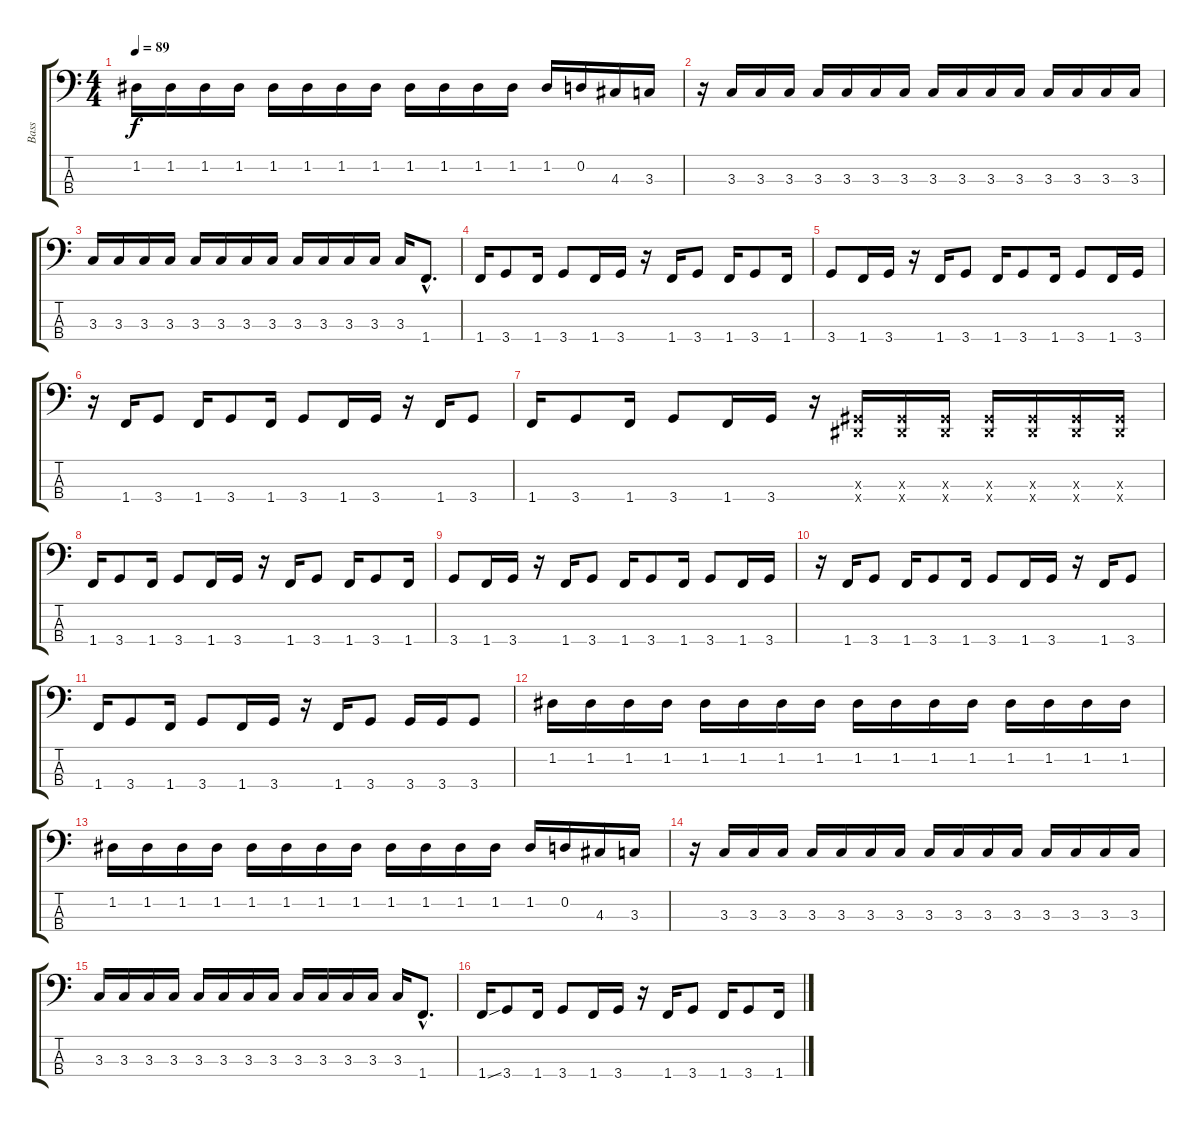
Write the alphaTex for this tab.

\track ("Bass" "Bass") {instrument electricbasspick}
\staff {score tabs}
\tuning (G2 D2 A1 E1) {hide}
\ts (4 4)
\tempo 89
\clef f4
\ks c
1.2.16{dy f} 1.2.16 1.2.16 1.2.16 1.2.16 1.2.16 1.2.16 1.2.16 1.2.16 1.2.16 1.2.16 1.2.16 1.2.16 0.2.16 4.3.16 3.3.16 |
r.16 3.3.16 3.3.16 3.3.16 3.3.16 3.3.16 3.3.16 3.3.16 3.3.16 3.3.16 3.3.16 3.3.16 3.3.16 3.3.16 3.3.16 3.3.16 |
3.3.16 3.3.16 3.3.16 3.3.16 3.3.16 3.3.16 3.3.16 3.3.16 3.3.16 3.3.16 3.3.16 3.3.16 3.3.16 1.4{hac}.8{d} |
1.4.16 3.4.8 1.4.16 3.4.8 1.4.16 3.4.16 r.16 1.4.16 3.4.8 1.4.16 3.4.8 1.4.16 |
3.4.8 1.4.16 3.4.16 r.16 1.4.16 3.4.8 1.4.16 3.4.8 1.4.16 3.4.8 1.4.16 3.4.16 |
r.16 1.4.16 3.4.8 1.4.16 3.4.8 1.4.16 3.4.8 1.4.16 3.4.16 r.16 1.4.16 3.4.8 |
1.4.16 3.4.8 1.4.16 3.4.8 1.4.16 3.4.16 r.16 (-1.3{x} -1.4{x}).16 (-1.3{x} -1.4{x}).16 (-1.3{x} -1.4{x}).16 (-1.3{x} -1.4{x}).16 (-1.3{x} -1.4{x}).16 (-1.3{x} -1.4{x}).16 (-1.3{x} -1.4{x}).16 |
1.4.16 3.4.8 1.4.16 3.4.8 1.4.16 3.4.16 r.16 1.4.16 3.4.8 1.4.16 3.4.8 1.4.16 |
3.4.8 1.4.16 3.4.16 r.16 1.4.16 3.4.8 1.4.16 3.4.8 1.4.16 3.4.8 1.4.16 3.4.16 |
r.16 1.4.16 3.4.8 1.4.16 3.4.8 1.4.16 3.4.8 1.4.16 3.4.16 r.16 1.4.16 3.4.8 |
1.4.16 3.4.8 1.4.16 3.4.8 1.4.16 3.4.16 r.16 1.4.16 3.4.8 3.4.16 3.4.16 3.4.8 |
1.2.16 1.2.16 1.2.16 1.2.16 1.2.16 1.2.16 1.2.16 1.2.16 1.2.16 1.2.16 1.2.16 1.2.16 1.2.16 1.2.16 1.2.16 1.2.16 |
1.2.16 1.2.16 1.2.16 1.2.16 1.2.16 1.2.16 1.2.16 1.2.16 1.2.16 1.2.16 1.2.16 1.2.16 1.2.16 0.2.16 4.3.16 3.3.16 |
r.16 3.3.16 3.3.16 3.3.16 3.3.16 3.3.16 3.3.16 3.3.16 3.3.16 3.3.16 3.3.16 3.3.16 3.3.16 3.3.16 3.3.16 3.3.16 |
3.3.16 3.3.16 3.3.16 3.3.16 3.3.16 3.3.16 3.3.16 3.3.16 3.3.16 3.3.16 3.3.16 3.3.16 3.3.16 1.4{hac}.8{d} |
1.4{ss}.16 3.4.8 1.4.16 3.4.8 1.4.16 3.4.16 r.16 1.4.16 3.4.8 1.4.16 3.4.8 1.4.16
